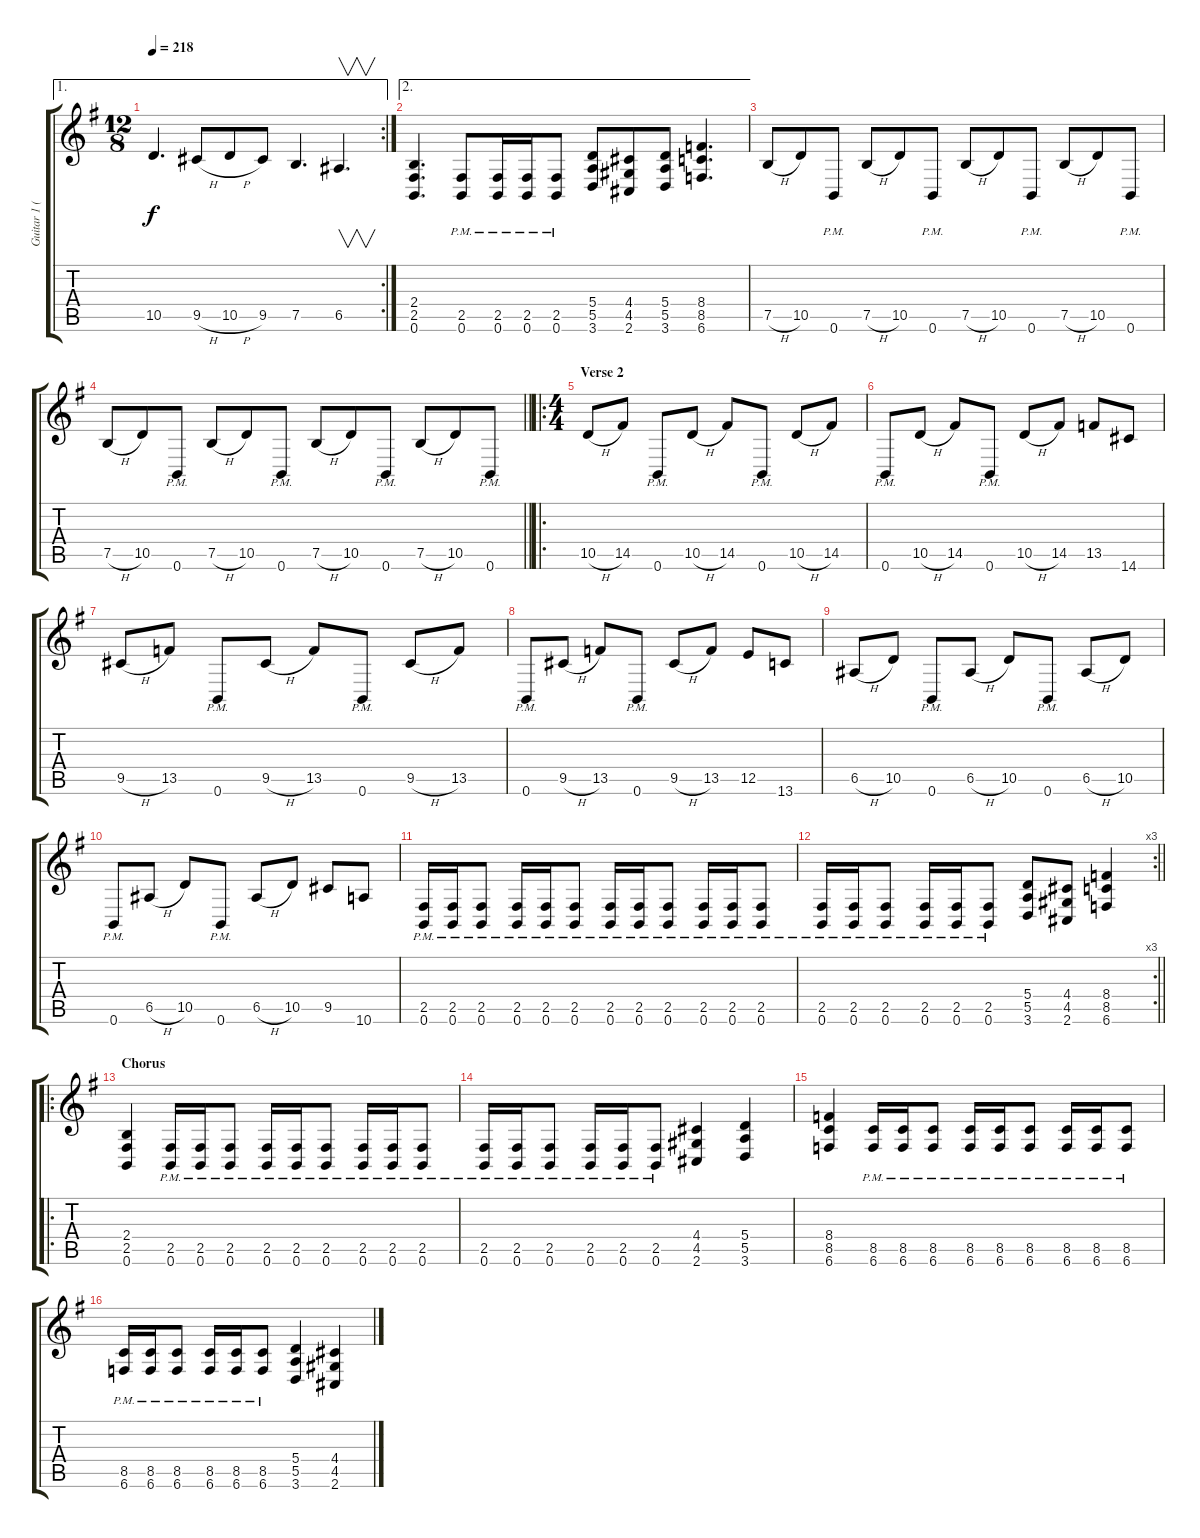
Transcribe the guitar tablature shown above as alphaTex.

\track ("Guitar 1 (Sean)" "Guitar 1 (") {instrument distortionguitar}
\staff {score tabs}
\tuning (B3 Gb3 D3 A2 E2 B1) {hide}
\ae 1
\rc 2
\ts (12 8)
\tempo 218
\clef g2
\ks eminor
10.5.4{d dy f} 9.5{h}.8 10.5{h}.8 9.5.8 7.5.4{d} 6.5.4{v d} |
\ae 2
(2.4 2.5 0.6).4{d} (2.5{pm} 0.6{pm}).8 (2.5{pm} 0.6{pm}).16 (2.5{pm} 0.6{pm}).16 (2.5{pm} 0.6{pm}).8 (5.4 5.5 3.6).8 (4.4 4.5 2.6).8 (5.4 5.5 3.6).8 (8.4 8.5 6.6).4{d} |
7.5{h}.8 10.5.8 0.6{pm}.8 7.5{h}.8 10.5.8 0.6{pm}.8 7.5{h}.8 10.5.8 0.6{pm}.8 7.5{h}.8 10.5.8 0.6{pm}.8 |
\barLineRight lightlight
7.5{h}.8 10.5.8 0.6{pm}.8 7.5{h}.8 10.5.8 0.6{pm}.8 7.5{h}.8 10.5.8 0.6{pm}.8 7.5{h}.8 10.5.8 0.6{pm}.8 |
\ro
\ts (4 4)
\section ("" "Verse 2")
10.5{h}.8 14.5.8 0.6{pm}.8 10.5{h}.8 14.5.8 0.6{pm}.8 10.5{h}.8 14.5.8 |
0.6{pm}.8 10.5{h}.8 14.5.8 0.6{pm}.8 10.5{h}.8 14.5.8 13.5.8 14.6.8 |
9.5{h}.8 13.5.8 0.6{pm}.8 9.5{h}.8 13.5.8 0.6{pm}.8 9.5{h}.8 13.5.8 |
0.6{pm}.8 9.5{h}.8 13.5.8 0.6{pm}.8 9.5{h}.8 13.5.8 12.5.8 13.6.8 |
6.5{h}.8 10.5.8 0.6{pm}.8 6.5{h}.8 10.5.8 0.6{pm}.8 6.5{h}.8 10.5.8 |
0.6{pm}.8 6.5{h}.8 10.5.8 0.6{pm}.8 6.5{h}.8 10.5.8 9.5.8 10.6.8 |
(2.5{pm} 0.6{pm}).16 (2.5{pm} 0.6{pm}).16 (2.5{pm} 0.6{pm}).8 (2.5{pm} 0.6{pm}).16 (2.5{pm} 0.6{pm}).16 (2.5{pm} 0.6{pm}).8 (2.5{pm} 0.6{pm}).16 (2.5{pm} 0.6{pm}).16 (2.5{pm} 0.6{pm}).8 (2.5{pm} 0.6{pm}).16 (2.5{pm} 0.6{pm}).16 (2.5{pm} 0.6{pm}).8 |
\rc 3
\barLineRight lightlight
(2.5{pm} 0.6{pm}).16 (2.5{pm} 0.6{pm}).16 (2.5{pm} 0.6{pm}).8 (2.5{pm} 0.6{pm}).16 (2.5{pm} 0.6{pm}).16 (2.5{pm} 0.6{pm}).8 (5.4 5.5 3.6).8 (4.4 4.5 2.6).8 (8.4 8.5 6.6).4 |
\ro
\section ("" "Chorus")
(2.4 2.5 0.6).4 (2.5{pm} 0.6{pm}).16 (2.5{pm} 0.6{pm}).16 (2.5{pm} 0.6{pm}).8 (2.5{pm} 0.6{pm}).16 (2.5{pm} 0.6{pm}).16 (2.5{pm} 0.6{pm}).8 (2.5{pm} 0.6{pm}).16 (2.5{pm} 0.6{pm}).16 (2.5{pm} 0.6{pm}).8 |
(2.5{pm} 0.6{pm}).16 (2.5{pm} 0.6{pm}).16 (2.5{pm} 0.6{pm}).8 (2.5{pm} 0.6{pm}).16 (2.5{pm} 0.6{pm}).16 (2.5{pm} 0.6{pm}).8 (4.4 4.5 2.6).4 (5.4 5.5 3.6).4 |
(8.4 8.5 6.6).4 (8.5{pm} 6.6{pm}).16 (8.5{pm} 6.6{pm}).16 (8.5{pm} 6.6{pm}).8 (8.5{pm} 6.6{pm}).16 (8.5{pm} 6.6{pm}).16 (8.5{pm} 6.6{pm}).8 (8.5{pm} 6.6{pm}).16 (8.5{pm} 6.6{pm}).16 (8.5{pm} 6.6{pm}).8 |
(8.5{pm} 6.6{pm}).16 (8.5{pm} 6.6{pm}).16 (8.5{pm} 6.6{pm}).8 (8.5{pm} 6.6{pm}).16 (8.5{pm} 6.6{pm}).16 (8.5{pm} 6.6{pm}).8 (5.4 5.5 3.6).4 (4.4 4.5 2.6).4
